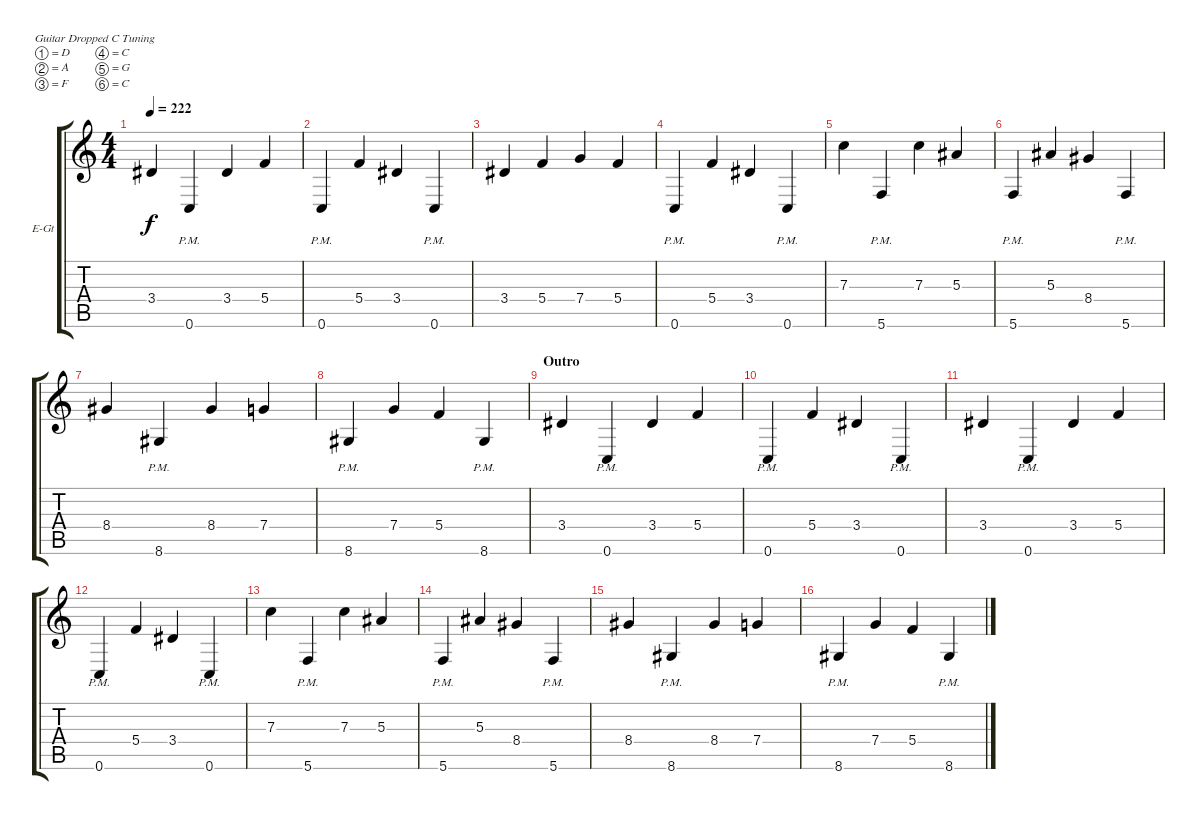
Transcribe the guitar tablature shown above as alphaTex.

\defaultSystemsLayout 4
\bracketExtendMode groupsimilarinstruments
\firstSystemTrackNameOrientation horizontal
\otherSystemsTrackNameOrientation horizontal
\track ("Electric Guitar" "E-Gt") {mute instrument distortionguitar}
\staff {score tabs}
\tuning (D4 A3 F3 C3 G2 C2)
\ts (4 4)
\tempo 222
\clef g2
\ks c
3.4.4{dy f} 0.6{pm}.4 3.4.4 5.4.4 |
0.6{pm}.4 5.4.4 3.4.4 0.6{pm}.4 |
3.4.4 5.4.4 7.4.4 5.4.4 |
0.6{pm}.4 5.4.4 3.4.4 0.6{pm}.4 |
7.3.4 5.6{pm}.4 7.3.4 5.3.4 |
5.6{pm}.4 5.3.4 8.4.4 5.6{pm}.4 |
8.4.4 8.6{pm}.4 8.4.4 7.4.4 |
8.6{pm}.4 7.4.4 5.4.4 8.6{pm}.4 |
\section ("" "Outro")
3.4.4 0.6{pm}.4 3.4.4 5.4.4 |
0.6{pm}.4 5.4.4 3.4.4 0.6{pm}.4 |
3.4.4 0.6{pm}.4 3.4.4 5.4.4 |
0.6{pm}.4 5.4.4 3.4.4 0.6{pm}.4 |
7.3.4 5.6{pm}.4 7.3.4 5.3.4 |
5.6{pm}.4 5.3.4 8.4.4 5.6{pm}.4 |
8.4.4 8.6{pm}.4 8.4.4 7.4.4 |
8.6{pm}.4 7.4.4 5.4.4 8.6{pm}.4
